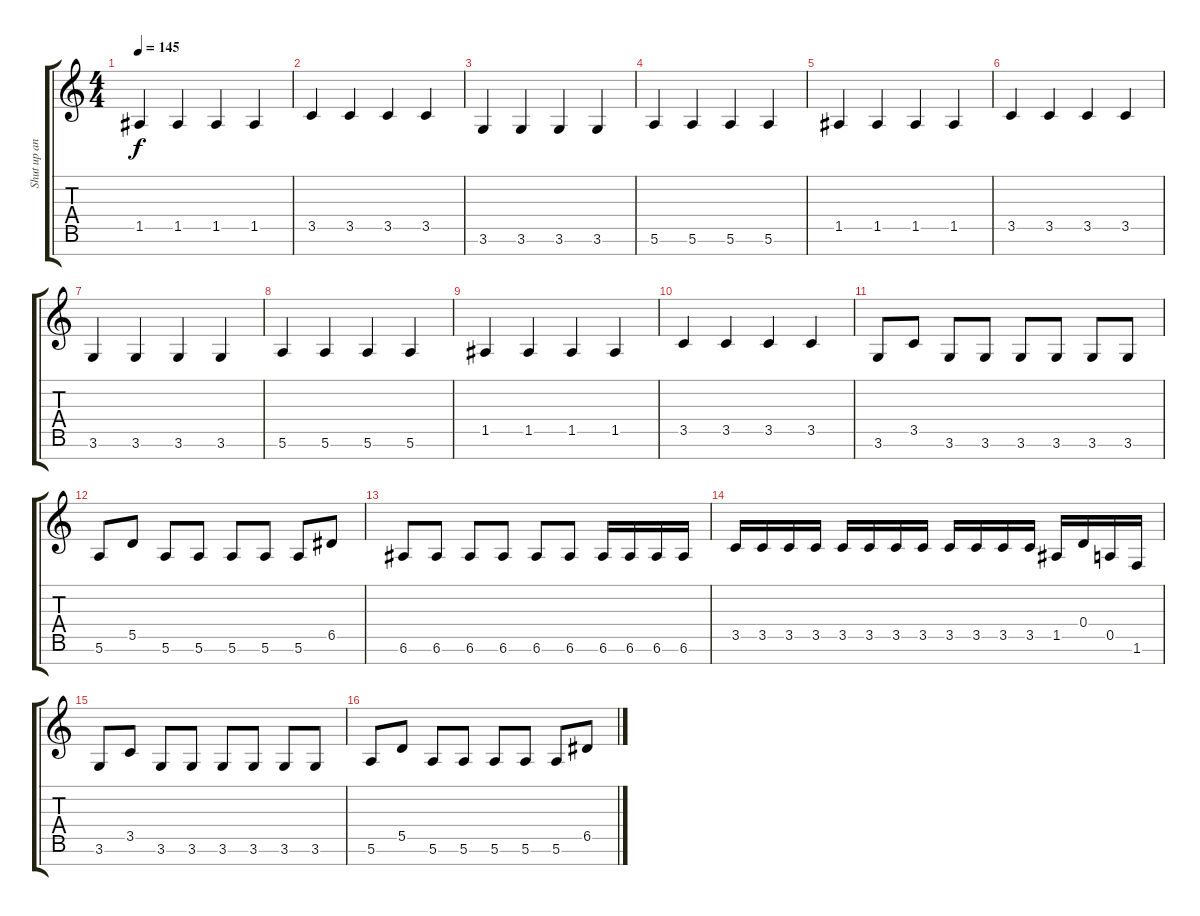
\track ("Shut up and dance!" "Shut up an") {instrument electricbassfinger}
\staff {score tabs}
\tuning (E4 B3 G3 D3 A2 E2 B1) {hide}
\ts (4 4)
\tempo 145
\clef g2
\ks c
1.5.4{dy f} 1.5.4 1.5.4 1.5.4 |
3.5.4 3.5.4 3.5.4 3.5.4 |
3.6.4 3.6.4 3.6.4 3.6.4 |
5.6.4 5.6.4 5.6.4 5.6.4 |
1.5.4 1.5.4 1.5.4 1.5.4 |
3.5.4 3.5.4 3.5.4 3.5.4 |
3.6.4 3.6.4 3.6.4 3.6.4 |
5.6.4 5.6.4 5.6.4 5.6.4 |
1.5.4 1.5.4 1.5.4 1.5.4 |
3.5.4 3.5.4 3.5.4 3.5.4 |
3.6.8 3.5.8 3.6.8 3.6.8 3.6.8 3.6.8 3.6.8 3.6.8 |
5.6.8 5.5.8 5.6.8 5.6.8 5.6.8 5.6.8 5.6.8 6.5.8 |
6.6.8 6.6.8 6.6.8 6.6.8 6.6.8 6.6.8 6.6.16 6.6.16 6.6.16 6.6.16 |
3.5.16 3.5.16 3.5.16 3.5.16 3.5.16 3.5.16 3.5.16 3.5.16 3.5.16 3.5.16 3.5.16 3.5.16 1.5.16 0.4.16 0.5.16 1.6.16 |
3.6.8 3.5.8 3.6.8 3.6.8 3.6.8 3.6.8 3.6.8 3.6.8 |
5.6.8 5.5.8 5.6.8 5.6.8 5.6.8 5.6.8 5.6.8 6.5.8
